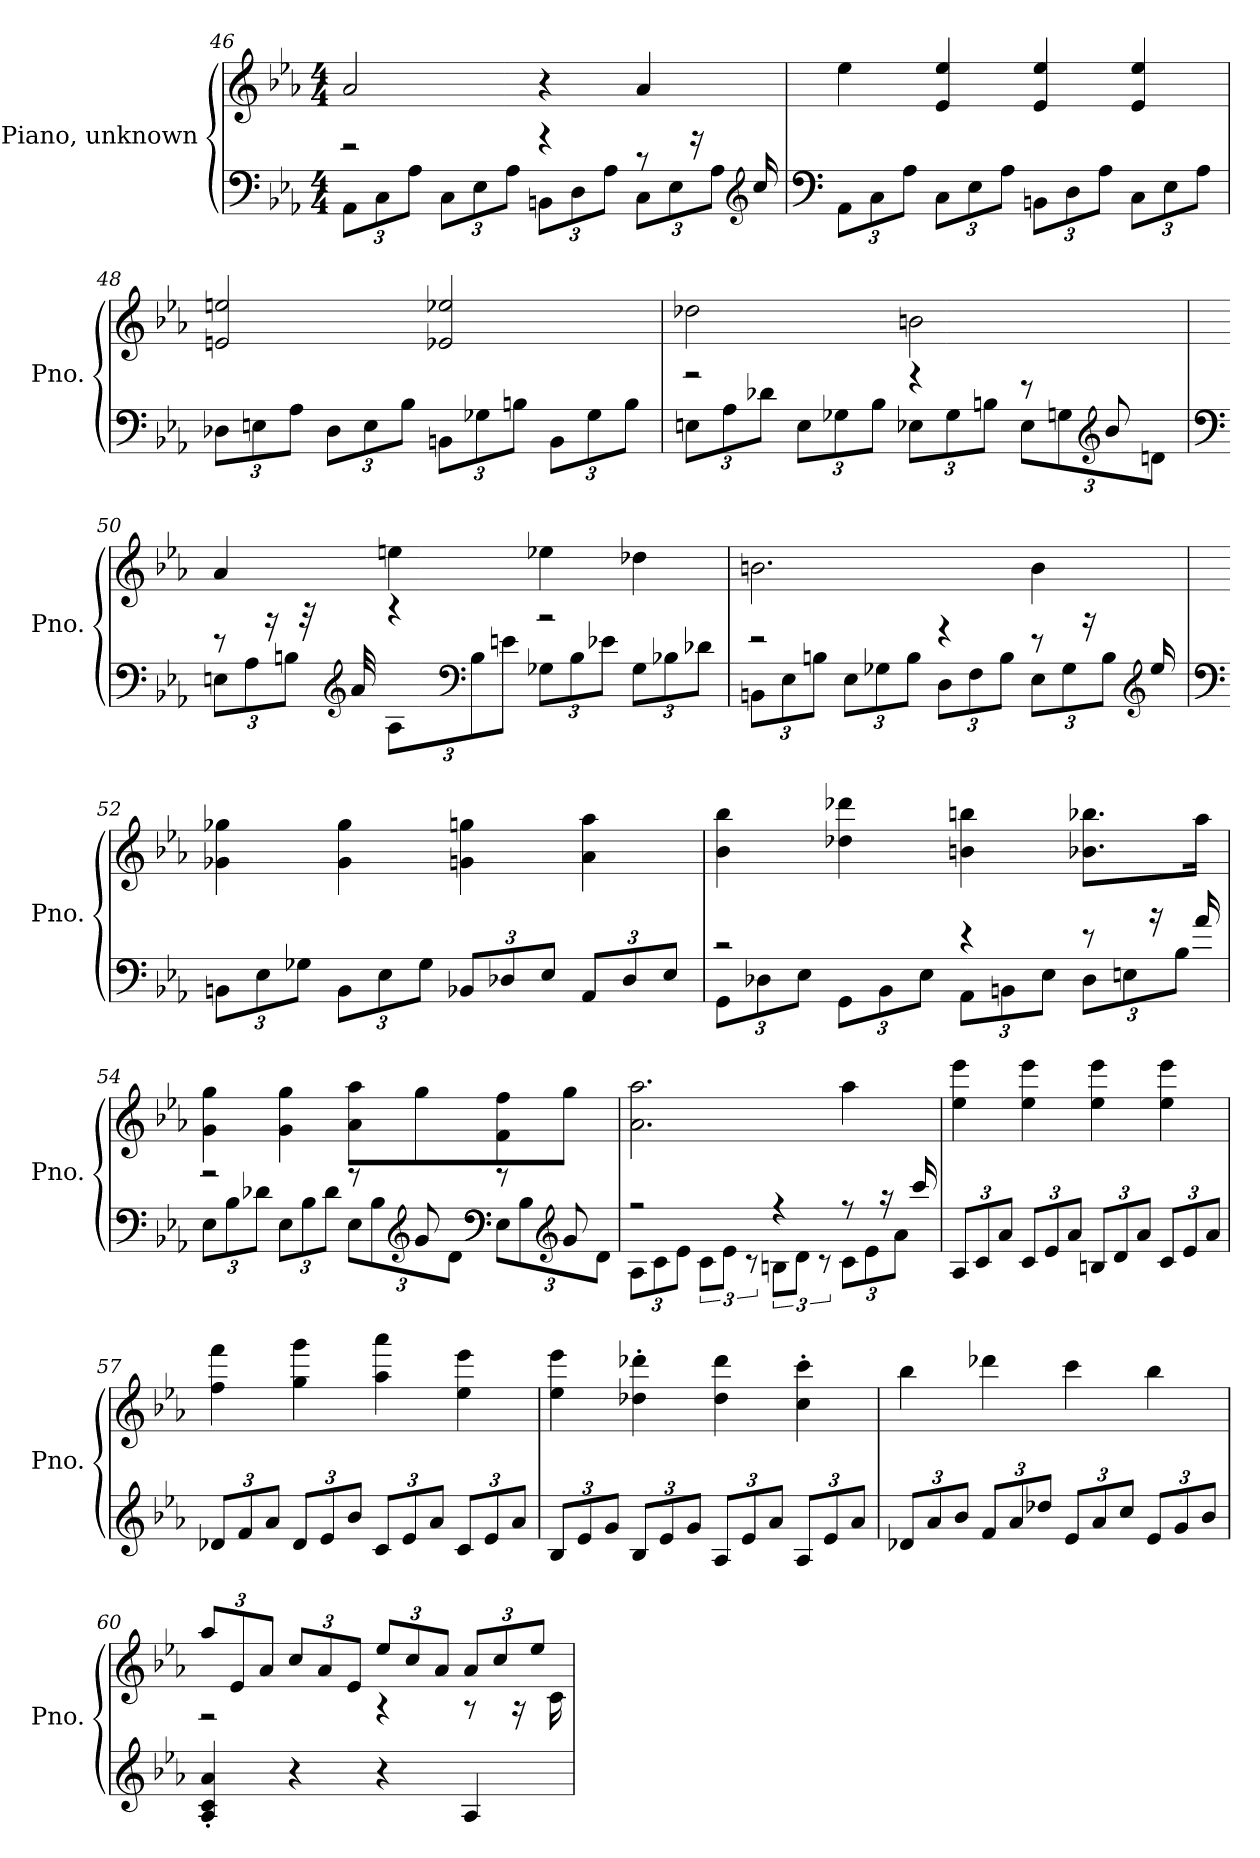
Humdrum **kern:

**kern	**kern
*part1	*part1
*staff2	*staff1
*I"Piano, unknown	*
*I'Pno.	*
*clefF4	*clefG2
*k[b-e-a-]	*k[b-e-a-]
*M4/4	*M4/4
=46	=46
*^	*
*	*Xbrackettup	*
2r	12AA-\L	2a-/
.	12C\	.
.	12A-\J	.
.	12C\L	.
.	12E-\	.
.	12A-\J	.
4r	12BBn\L	4r
.	12D\	.
.	12A-\J	.
8r	12C\L	4a-/
.	12E-\	.
16r	.	.
.	12A-\J	.
*clefG2	*	*
16cc/	.	.
*v	*v	*
=47	=47
*clefF4	*
12AA-\L	4ee-\
12C\	.
12A-\J	.
12C\L	4e-/ 4ee-/
12E-\	.
12A-\J	.
12BBn\L	4e-/ 4ee-/
12D\	.
12A-\J	.
12C\L	4e-/ 4ee-/
12E-\	.
12A-\J	.
!!LO:LB:g=z
=48	=48
12D-X\L	2en/ 2een/
12En\	.
12A-\J	.
12D-\L	.
12E\	.
12B-\J	.
12BBn\L	2e-X/ 2ee-X/
12G-X\	.
12Bn\J	.
12BB\L	.
12G-\	.
12B\J	.
=49	=49
*^	*
2r	12En\L	2dd-X\
.	12A-\	.
.	12d-X\J	.
.	12E\L	.
.	12G-X\	.
.	12B-\J	.
4r	12E-X\L	2bn\
.	12G-\	.
.	12Bn\J	.
8r	12E-\L	.
.	12Gn\	.
*clefG2	*	*
8b-/	.	.
.	12dn\J	.
!!LO:PB:g=z
=50	=50	=50
*clefF4	*	*
8r	12En\L	4a-/
.	12A-\	.
16r	.	.
.	12Bn\J	.
32r	.	.
*clefG2	*	*
32a-/	.	.
4r	12A-\L	4een\
*clefF4	*	*
.	12B\	.
.	12en\J	.
2r	12G-X\L	4ee-X\
.	12B\	.
.	12e-X\J	.
.	12G-\L	4dd-X\
.	12B-X\	.
.	12d-X\J	.
=51	=51	=51
2r	12BBn\L	2.bn\
.	12E-\	.
.	12Bn\J	.
.	12E-\L	.
.	12G-X\	.
.	12B\J	.
4r	12D\L	.
.	12F\	.
.	12B\J	.
8r	12E-\L	4b\
.	12G-\	.
16r	.	.
.	12B\J	.
*clefG2	*	*
16ee-/	.	.
*v	*v	*
!!LO:LB:g=z
=52	=52
*clefF4	*
12BBn\L	4g-X\ 4gg-X\
12E-\	.
12G-X\J	.
12BB\L	4g-\ 4gg-\
12E-\	.
12G-\J	.
12BB-X/L	4gn\ 4ggn\
12D-X/	.
12E-/J	.
12AA-/L	4a-\ 4aa-\
12D-/	.
12E-/J	.
=53	=53
*^	*
2r	12GG\L	4b-\ 4bb-\
.	12D-X\	.
.	12E-\J	.
.	12GG\L	4dd-X\ 4ddd-X\
.	12BB-\	.
.	12E-\J	.
4r	12AA-\L	4bn\ 4bbn\
.	12BBn\	.
.	12E-\J	.
8r	12D-\L	8.b-X\ 8.bb-X\L
.	12En\	.
16r	.	.
.	12B-\J	.
16a-/	.	16aa-\Jk
!!LO:LB:g=z
=54	=54	=54
2r	12E-\L	4g\ 4gg\
.	12B-\	.
.	12d-X\J	.
.	12E-\L	4g\ 4gg\
.	12B-\	.
.	12d-\J	.
8r	12E-\L	8a-\ 8aa-\L
.	12B-\	.
*clefG2	*	*
8g/	.	8gg\
.	12d-\J	.
*clefF4	*	*
8r	12E-\L	8f\ 8ff\
.	12B-\	.
*clefG2	*	*
8g/	.	8gg\J
.	12d-\J	.
=55	=55	=55
2r	12A-\L	2.a-\ 2.aa-\
.	12c\	.
.	12e-\J	.
*	*brackettup	*
.	12c\L	.
.	12e-\J	.
.	12r	.
4r	12Bn\L	.
.	12d\J	.
.	12r	.
*	*Xbrackettup	*
8r	12c\L	4aa-\
.	12e-\	.
16r	.	.
.	12a-\J	.
16ccc/	.	.
*v	*v	*
!!LO:LB:g=z
=56	=56
12A-/L	4ee-\ 4eee-\
12c/	.
12a-/J	.
12c/L	4ee-\ 4eee-\
12e-/	.
12a-/J	.
12Bn/L	4ee-\ 4eee-\
12d/	.
12a-/J	.
12c/L	4ee-\ 4eee-\
12e-/	.
12a-/J	.
=57	=57
12d-X/L	4ff\ 4fff\
12f/	.
12a-/J	.
12d-/L	4gg\ 4ggg\
12e-/	.
12b-/J	.
12c/L	4aa-\ 4aaa-\
12e-/	.
12a-/J	.
12c/L	4ee-\ 4eee-\
12e-/	.
12a-/J	.
=58	=58
12B-/L	4ee-\ 4eee-\
12e-/	.
12g/J	.
12B-/L	4dd-X\' 4ddd-X\'
12e-/	.
12g/J	.
12A-/L	4dd-\ 4ddd-\
12e-/	.
12a-/J	.
12A-/L	4cc\' 4ccc\'
12e-/	.
12a-/J	.
!!LO:LB:g=z
=59	=59
12d-X/L	4bb-\
12a-/	.
12b-/J	.
12f/L	4ddd-X\
12a-/	.
12dd-X/J	.
12e-/L	4ccc\
12a-/	.
12cc/J	.
12e-/L	4bb-\
12g/	.
12b-/J	.
=60	=60
*	*Xbrackettup
*	*^
4A-/' 4c/' 4a-/'	12aa-/L	2r
.	12e-/	.
.	12a-/J	.
4r	12cc/L	.
.	12a-/	.
.	12e-/J	.
4r	12ee-/L	4r
.	12cc/	.
.	12a-/J	.
4A-/	12a-/L	8r
.	12cc/	.
.	.	16r
.	12ee-/J	.
.	.	16c\
*	*v	*v
=	=
*-	*-
